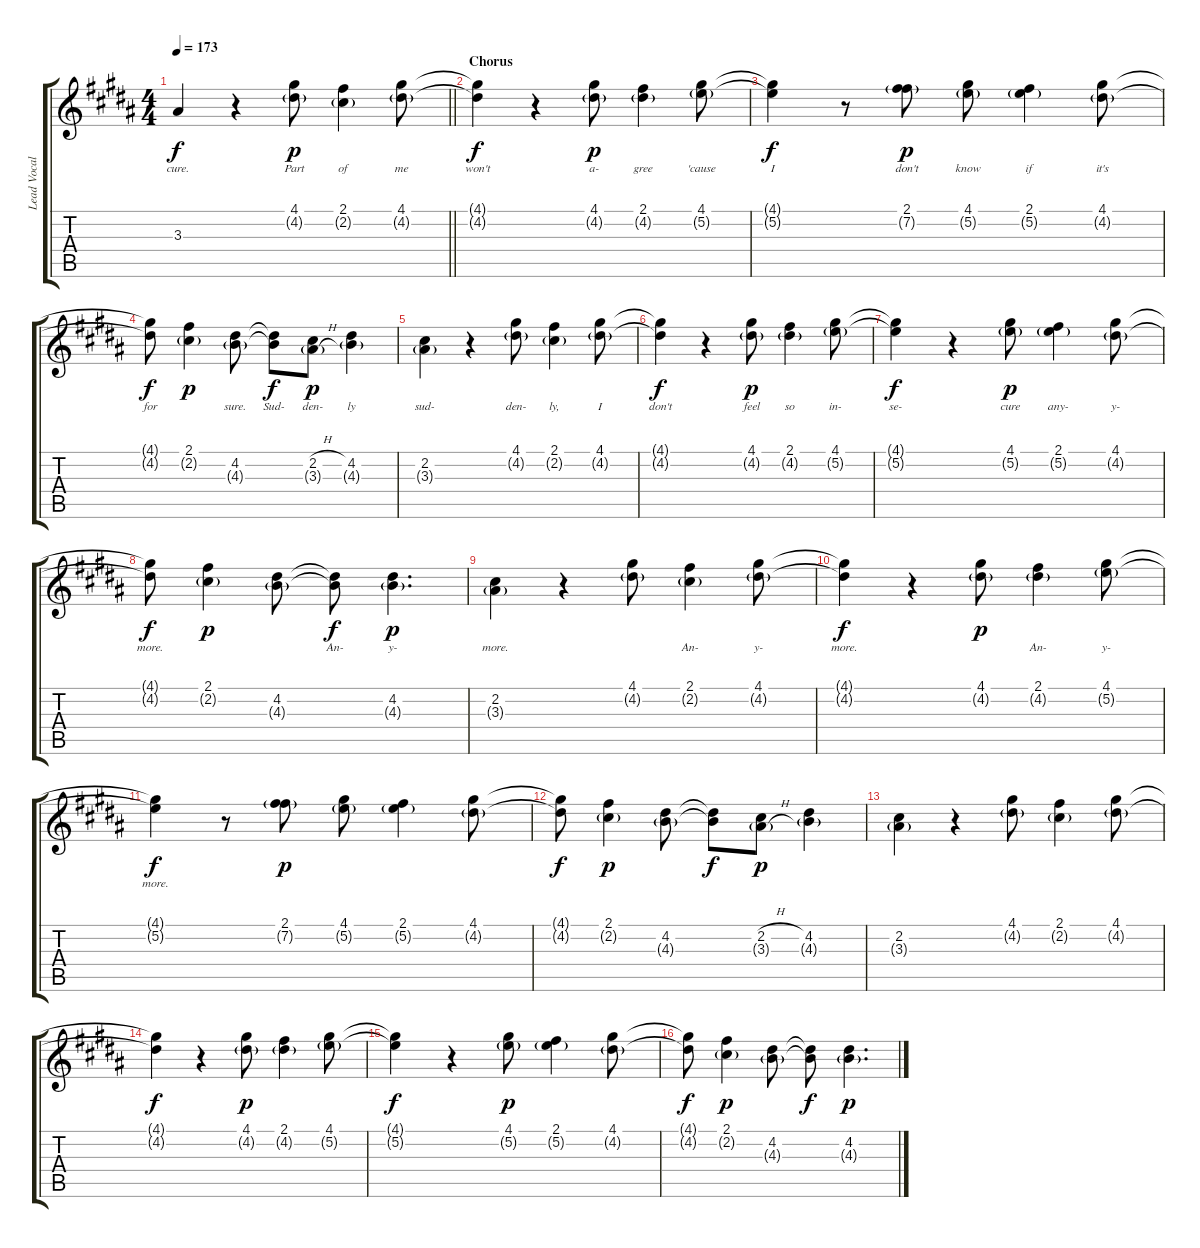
\track ("Lead Vocals" "Lead Vocal") {instrument electricguitarjazz}
\staff {score tabs}
\tuning (E4 B3 G3 D3 A2 E2) {hide}
\ts (4 4)
\tempo 173
\clef g2
\barLineRight lightlight
\ks g#minor
3.3{t}.4{lyrics (0 "cure.") lyrics (1 "") lyrics (2 "") lyrics (3 "") lyrics (4 "") dy f} r.4 (4.1 4.2{g}).8{lyrics (0 "Part") lyrics (1 "") lyrics (2 "") lyrics (3 "") lyrics (4 "") dy p} (2.1 2.2{g}).4{lyrics (0 "of") lyrics (1 "") lyrics (2 "") lyrics (3 "") lyrics (4 "")} (4.1 4.2{g}).8{lyrics (0 "me") lyrics (1 "") lyrics (2 "") lyrics (3 "") lyrics (4 "")} |
\section ("" "Chorus")
(4.1{t} 4.2{t}).4{lyrics (0 "won't") lyrics (1 "") lyrics (2 "") lyrics (3 "") lyrics (4 "") dy f} r.4 (4.1 4.2{g}).8{lyrics (0 "a-") lyrics (1 "") lyrics (2 "") lyrics (3 "") lyrics (4 "") dy p} (2.1 4.2{g}).4{lyrics (0 "gree") lyrics (1 "") lyrics (2 "") lyrics (3 "") lyrics (4 "")} (4.1 5.2{g}).8{lyrics (0 "'cause") lyrics (1 "") lyrics (2 "") lyrics (3 "") lyrics (4 "")} |
(4.1{t} 5.2{t}).4{lyrics (0 "I") lyrics (1 "") lyrics (2 "") lyrics (3 "") lyrics (4 "") dy f} r.8 (2.1 7.2{g}).8{lyrics (0 "don't") lyrics (1 "") lyrics (2 "") lyrics (3 "") lyrics (4 "") dy p} (4.1 5.2{g}).8{lyrics (0 "know") lyrics (1 "") lyrics (2 "") lyrics (3 "") lyrics (4 "")} (2.1 5.2{g}).4{lyrics (0 "if") lyrics (1 "") lyrics (2 "") lyrics (3 "") lyrics (4 "")} (4.1 4.2{g}).8{lyrics (0 "it's") lyrics (1 "") lyrics (2 "") lyrics (3 "") lyrics (4 "")} |
(4.1{t} 4.2{t}).8{lyrics (0 "for") lyrics (1 "") lyrics (2 "") lyrics (3 "") lyrics (4 "") dy f} (2.1 2.2{g}).4{lyrics (0 "") lyrics (1 "") lyrics (2 "") lyrics (3 "") lyrics (4 "") dy p} (4.2 4.3{g}).8{lyrics (0 "sure.") lyrics (1 "") lyrics (2 "") lyrics (3 "") lyrics (4 "")} (4.2{t} 4.3{t}).8{lyrics (0 "Sud-") lyrics (1 "") lyrics (2 "") lyrics (3 "") lyrics (4 "") dy f} (2.2{h} 3.3{h g}).8{lyrics (0 "den-") lyrics (1 "") lyrics (2 "") lyrics (3 "") lyrics (4 "") dy p} (4.2 4.3{g}).4{lyrics (0 "ly") lyrics (1 "") lyrics (2 "") lyrics (3 "") lyrics (4 "")} |
(2.2 3.3{g}).4{lyrics (0 "sud-") lyrics (1 "") lyrics (2 "") lyrics (3 "") lyrics (4 "")} r.4 (4.1 4.2{g}).8{lyrics (0 "den-") lyrics (1 "") lyrics (2 "") lyrics (3 "") lyrics (4 "")} (2.1 2.2{g}).4{lyrics (0 "ly,") lyrics (1 "") lyrics (2 "") lyrics (3 "") lyrics (4 "")} (4.1 4.2{g}).8{lyrics (0 "I") lyrics (1 "") lyrics (2 "") lyrics (3 "") lyrics (4 "")} |
(4.1{t} 4.2{t}).4{lyrics (0 "don't") lyrics (1 "") lyrics (2 "") lyrics (3 "") lyrics (4 "") dy f} r.4 (4.1 4.2{g}).8{lyrics (0 "feel") lyrics (1 "") lyrics (2 "") lyrics (3 "") lyrics (4 "") dy p} (2.1 4.2{g}).4{lyrics (0 "so") lyrics (1 "") lyrics (2 "") lyrics (3 "") lyrics (4 "")} (4.1 5.2{g}).8{lyrics (0 "in-") lyrics (1 "") lyrics (2 "") lyrics (3 "") lyrics (4 "")} |
(4.1{t} 5.2{t}).4{lyrics (0 "se-") lyrics (1 "") lyrics (2 "") lyrics (3 "") lyrics (4 "") dy f} r.4 (4.1 5.2{g}).8{lyrics (0 "cure") lyrics (1 "") lyrics (2 "") lyrics (3 "") lyrics (4 "") dy p} (2.1 5.2{g}).4{lyrics (0 "any-") lyrics (1 "") lyrics (2 "") lyrics (3 "") lyrics (4 "")} (4.1 4.2{g}).8{lyrics (0 "y-") lyrics (1 "") lyrics (2 "") lyrics (3 "") lyrics (4 "")} |
(4.1{t} 4.2{t}).8{lyrics (0 "more.") lyrics (1 "") lyrics (2 "") lyrics (3 "") lyrics (4 "") dy f} (2.1 2.2{g}).4{lyrics (0 "") lyrics (1 "") lyrics (2 "") lyrics (3 "") lyrics (4 "") dy p} (4.2 4.3{g}).8{lyrics (0 "") lyrics (1 "") lyrics (2 "") lyrics (3 "") lyrics (4 "")} (4.2{t} 4.3{t}).8{lyrics (0 "An-") lyrics (1 "") lyrics (2 "") lyrics (3 "") lyrics (4 "") dy f} (4.2 4.3{g}).4{d lyrics (0 "y-") lyrics (1 "") lyrics (2 "") lyrics (3 "") lyrics (4 "") dy p} |
(2.2 3.3{g}).4{lyrics (0 "more.") lyrics (1 "") lyrics (2 "") lyrics (3 "") lyrics (4 "")} r.4 (4.1 4.2{g}).8{lyrics (0 "") lyrics (1 "") lyrics (2 "") lyrics (3 "") lyrics (4 "")} (2.1 2.2{g}).4{lyrics (0 "An-") lyrics (1 "") lyrics (2 "") lyrics (3 "") lyrics (4 "")} (4.1 4.2{g}).8{lyrics (0 "y-") lyrics (1 "") lyrics (2 "") lyrics (3 "") lyrics (4 "")} |
(4.1{t} 4.2{t}).4{lyrics (0 "more.") lyrics (1 "") lyrics (2 "") lyrics (3 "") lyrics (4 "") dy f} r.4 (4.1 4.2{g}).8{lyrics (0 "") lyrics (1 "") lyrics (2 "") lyrics (3 "") lyrics (4 "") dy p} (2.1 4.2{g}).4{lyrics (0 "An-") lyrics (1 "") lyrics (2 "") lyrics (3 "") lyrics (4 "")} (4.1 5.2{g}).8{lyrics (0 "y-") lyrics (1 "") lyrics (2 "") lyrics (3 "") lyrics (4 "")} |
(4.1{t} 5.2{t}).4{lyrics (0 "more.") lyrics (1 "") lyrics (2 "") lyrics (3 "") lyrics (4 "") dy f} r.8 (2.1 7.2{g}).8{dy p} (4.1 5.2{g}).8 (2.1 5.2{g}).4 (4.1 4.2{g}).8 |
(4.1{t} 4.2{t}).8{dy f} (2.1 2.2{g}).4{dy p} (4.2 4.3{g}).8 (4.2{t} 4.3{t}).8{dy f} (2.2{h} 3.3{h g}).8{dy p} (4.2 4.3{g}).4 |
(2.2 3.3{g}).4 r.4 (4.1 4.2{g}).8 (2.1 2.2{g}).4 (4.1 4.2{g}).8 |
(4.1{t} 4.2{t}).4{dy f} r.4 (4.1 4.2{g}).8{dy p} (2.1 4.2{g}).4 (4.1 5.2{g}).8 |
(4.1{t} 5.2{t}).4{dy f} r.4 (4.1 5.2{g}).8{dy p} (2.1 5.2{g}).4 (4.1 4.2{g}).8 |
(4.1{t} 4.2{t}).8{dy f} (2.1 2.2{g}).4{dy p} (4.2 4.3{g}).8 (4.2{t} 4.3{t}).8{dy f} (4.2 4.3{g}).4{d dy p}
